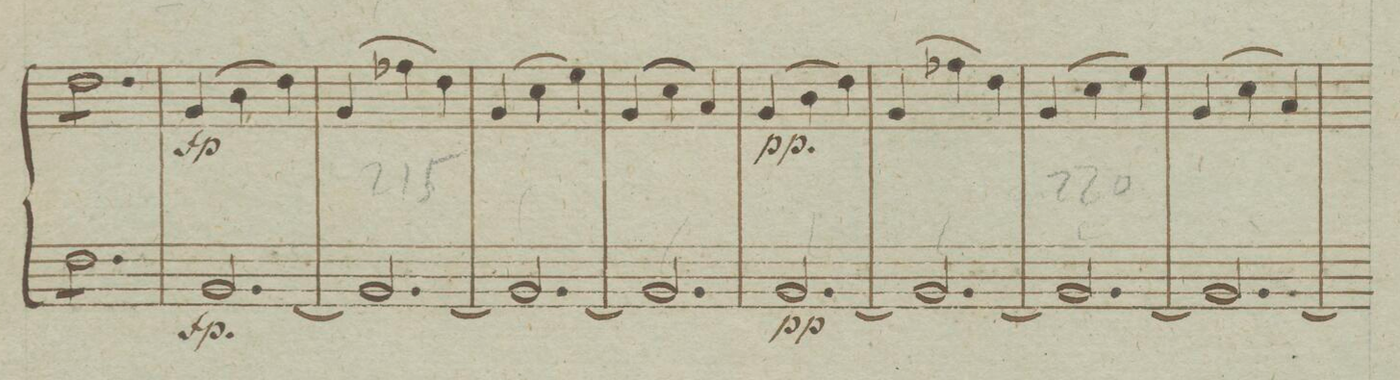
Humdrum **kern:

**kern	**dynam
*I"Violon	*
*clefF4	*
*k[b-e-]	*
*met(c)	*
*M3/4	*
8F\L	.
8F\	.
8F\	.
8F\	.
8F\	.
8F\J	.
=215	=215
[2.BB-/	fp
=216	=216
2.BB-/_	.
=217	=217
2.BB-/_	.
=218	=218
2.BB-/]	.
=219	=219
[2.BB-/	pp
=220	=220
2.BB-/_	.
=221	=221
2.BB-/_	.
=222	=222
2.BB-/_	.
=223	=223
*-	*-
